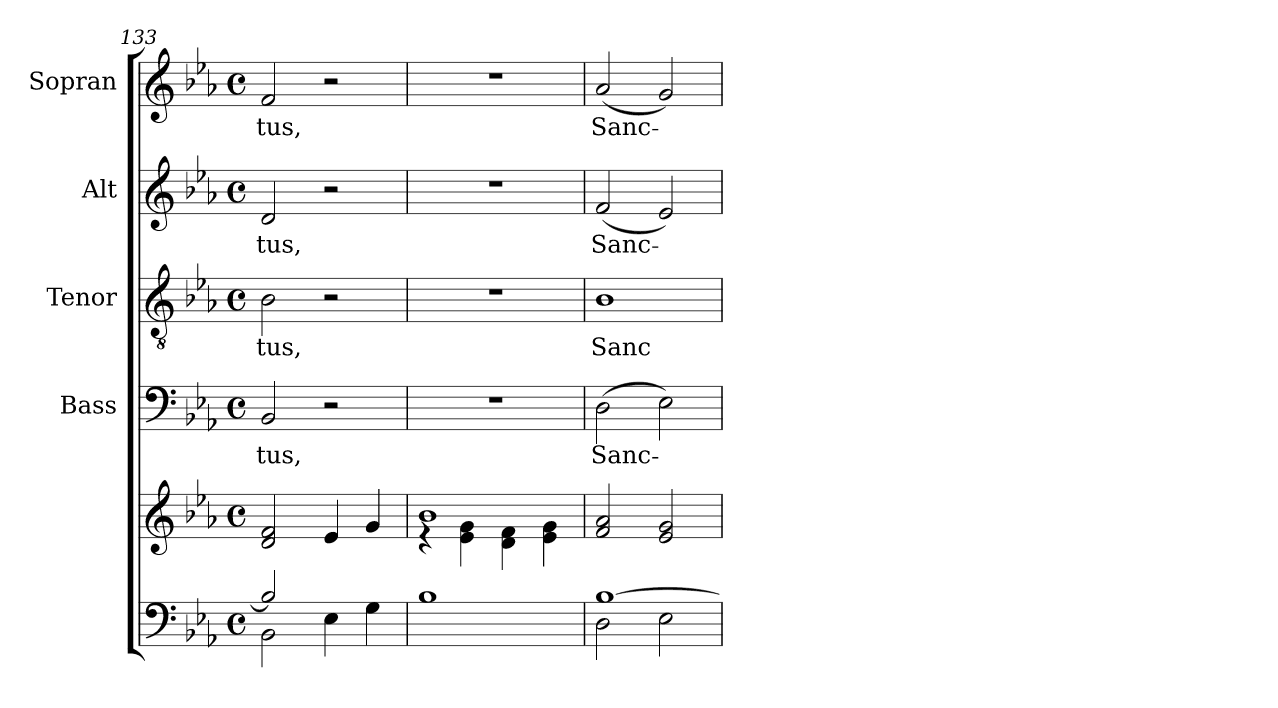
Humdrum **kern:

**kern	**kern	**kern	**text	**kern	**text	**kern	**text	**kern	**text
*part5	*part5	*part4	*part4	*part3	*part3	*part2	*part2	*part1	*part1
*staff6	*staff5	*staff4	*staff4	*staff3	*staff3	*staff2	*staff2	*staff1	*staff1
*	*	*I"Bass	*	*I"Tenor	*	*I"Alt	*	*I"Sopran	*
*	*	*I'B.	*	*I'T.	*	*I'A.	*	*I'S.	*
*clefF4	*clefG2	*clefF4	*	*clefGv2	*	*clefG2	*	*clefG2	*
*k[b-e-a-]	*k[b-e-a-]	*k[b-e-a-]	*	*k[b-e-a-]	*	*k[b-e-a-]	*	*k[b-e-a-]	*
*E-:	*E-:	*E-:	*	*E-:	*	*E-:	*	*E-:	*
*M4/4	*M4/4	*M4/4	*	*M4/4	*	*M4/4	*	*M4/4	*
*met(c)	*met(c)	*met(c)	*	*met(c)	*	*met(c)	*	*met(c)	*
=133	=133	=133	=133	=133	=133	=133	=133	=133	=133
*^	*	*	*	*	*	*	*	*	*
!	!	!	!	!LO:LY:b	!	!LO:LY:b	!	!LO:LY:b	!	!LO:LY:b
2B-/]	2BB-\	2d/ 2f/	2BB-/	-tus,	2B-\	-tus,	2d/	-tus,	2f/	-tus,
2ryy	4E-\	4e-/	2r	.	2r	.	2r	.	2r	.
.	4G\	4g/	.	.	.	.	.	.	.	.
*v	*v	*	*	*	*	*	*	*	*	*
=134	=134	=134	=134	=134	=134	=134	=134	=134	=134
*	*^	*	*	*	*	*	*	*	*
1B-	1b-	4rd	1r	.	1r	.	1r	.	1r	.
.	.	4e-\ 4g\	.	.	.	.	.	.	.	.
.	.	4d\ 4f\	.	.	.	.	.	.	.	.
.	.	4e-\ 4g\	.	.	.	.	.	.	.	.
=135	=135	=135	=135	=135	=135	=135	=135	=135	=135	=135
*^	*	*	*	*	*	*	*	*	*	*
!	!	!	!	!	!LO:LY:b	!	!LO:LY:b	!	!LO:LY:b	!	!LO:LY:b
*	*	*v	*v	*	*	*	*	*	*	*	*
[>1B-	2D\	2f/ 2a-/	(>2D\	Sanc-	1B-	Sanc-	(<2f/	Sanc-	(<2a-/	Sanc-
.	2E-\	2e-/ 2g/	2E-\)	.	.	.	2e-/)	.	2g/)	.
*v	*v	*	*	*	*	*	*	*	*	*
=	=	=	=	=	=	=	=	=	=
*-	*-	*-	*-	*-	*-	*-	*-	*-	*-
